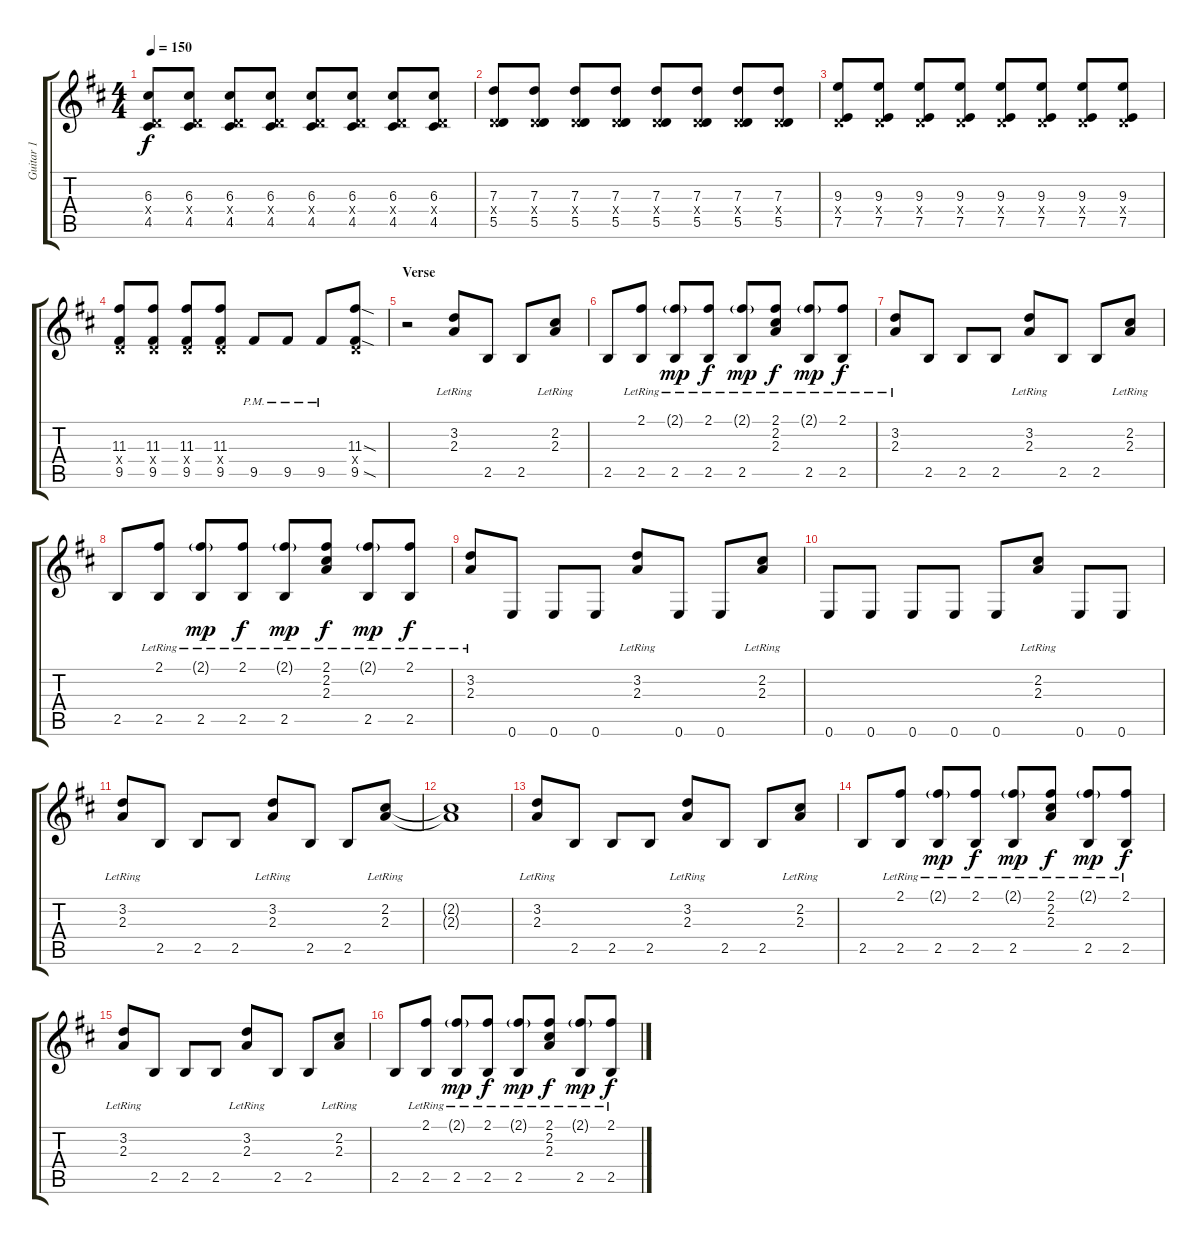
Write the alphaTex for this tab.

\track ("Guitar 1" "Guitar 1") {instrument electricguitarjazz}
\staff {score tabs}
\tuning (E4 B3 G3 D3 A2 E2) {hide}
\ts (4 4)
\tempo 150
\clef g2
\ks d
(6.3 0.4{x} 4.5).8{dy f} (6.3 0.4{x} 4.5).8 (6.3 0.4{x} 4.5).8 (6.3 0.4{x} 4.5).8 (6.3 0.4{x} 4.5).8 (6.3 0.4{x} 4.5).8 (6.3 0.4{x} 4.5).8 (6.3 0.4{x} 4.5).8 |
(7.3 0.4{x} 5.5).8 (7.3 0.4{x} 5.5).8 (7.3 0.4{x} 5.5).8 (7.3 0.4{x} 5.5).8 (7.3 0.4{x} 5.5).8 (7.3 0.4{x} 5.5).8 (7.3 0.4{x} 5.5).8 (7.3 0.4{x} 5.5).8 |
(9.3 0.4{x} 7.5).8 (9.3 0.4{x} 7.5).8 (9.3 0.4{x} 7.5).8 (9.3 0.4{x} 7.5).8 (9.3 0.4{x} 7.5).8 (9.3 0.4{x} 7.5).8 (9.3 0.4{x} 7.5).8 (9.3 0.4{x} 7.5).8 |
(11.3 0.4{x} 9.5).8 (11.3 0.4{x} 9.5).8 (11.3 0.4{x} 9.5).8 (11.3 0.4{x} 9.5).8 9.5{pm}.8 9.5{pm}.8 9.5{pm}.8 (11.3{sod} 0.4{x} 9.5{sod}).8 |
\section ("" "Verse")
r.2 (3.2{lr} 2.3{lr}).8{instrument electricguitarjazz} 2.5.8 2.5.8 (2.2{lr} 2.3{lr}).8 |
2.5.8 (2.1{lr} 2.5).8 (2.1{g lr} 2.5).8{dy mp} (2.1{lr} 2.5).8{dy f} (2.1{g lr} 2.5).8{dy mp} (2.1{lr} 2.2{lr} 2.3{lr}).8{dy f} (2.1{g lr} 2.5).8{dy mp} (2.1{lr} 2.5).8{dy f} |
(3.2{lr} 2.3{lr}).8 2.5.8 2.5.8 2.5.8 (3.2{lr} 2.3{lr}).8 2.5.8 2.5.8 (2.2{lr} 2.3{lr}).8 |
2.5.8 (2.1{lr} 2.5).8 (2.1{g lr} 2.5).8{dy mp} (2.1{lr} 2.5).8{dy f} (2.1{g lr} 2.5).8{dy mp} (2.1{lr} 2.2{lr} 2.3{lr}).8{dy f} (2.1{g lr} 2.5).8{dy mp} (2.1{lr} 2.5).8{dy f} |
(3.2{lr} 2.3{lr}).8 0.6.8 0.6.8 0.6.8 (3.2{lr} 2.3{lr}).8 0.6.8 0.6.8 (2.2{lr} 2.3{lr}).8 |
0.6.8 0.6.8 0.6.8 0.6.8 0.6.8 (2.2{lr} 2.3{lr}).8 0.6.8 0.6.8 |
(3.2{lr} 2.3{lr}).8 2.5.8 2.5.8 2.5.8 (3.2{lr} 2.3{lr}).8 2.5.8 2.5.8 (2.2{lr} 2.3{lr}).8 |
(2.2{t} 2.3{t}).1 |
(3.2{lr} 2.3{lr}).8 2.5.8 2.5.8 2.5.8 (3.2{lr} 2.3{lr}).8 2.5.8 2.5.8 (2.2{lr} 2.3{lr}).8 |
2.5.8 (2.1{lr} 2.5).8 (2.1{g lr} 2.5).8{dy mp} (2.1{lr} 2.5).8{dy f} (2.1{g lr} 2.5).8{dy mp} (2.1{lr} 2.2{lr} 2.3{lr}).8{dy f} (2.1{g lr} 2.5).8{dy mp} (2.1{lr} 2.5).8{dy f} |
(3.2{lr} 2.3{lr}).8 2.5.8 2.5.8 2.5.8 (3.2{lr} 2.3{lr}).8 2.5.8 2.5.8 (2.2{lr} 2.3{lr}).8 |
2.5.8 (2.1{lr} 2.5).8 (2.1{g lr} 2.5).8{dy mp} (2.1{lr} 2.5).8{dy f} (2.1{g lr} 2.5).8{dy mp} (2.1{lr} 2.2{lr} 2.3{lr}).8{dy f} (2.1{g lr} 2.5).8{dy mp} (2.1{lr} 2.5).8{dy f}
